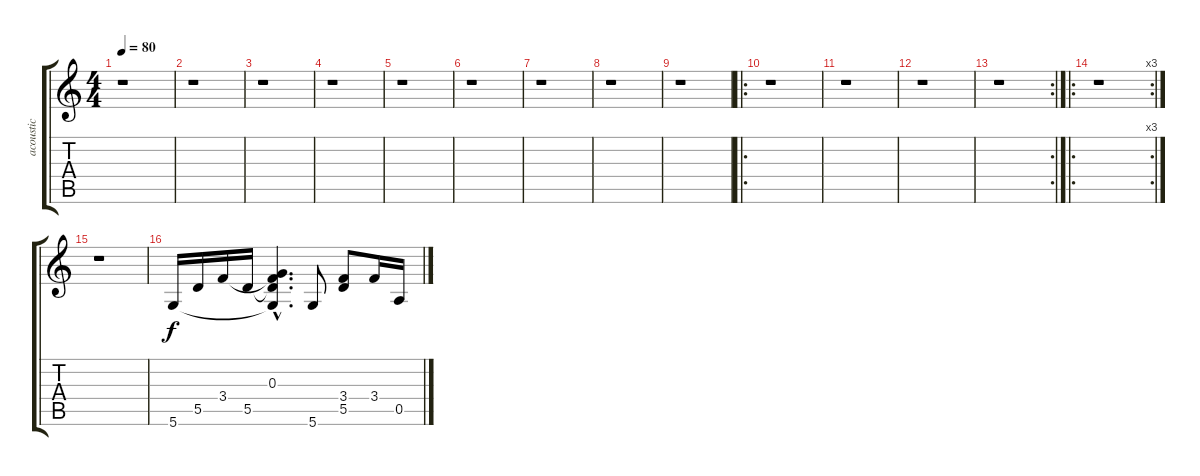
\track ("acoustic" "acoustic") {instrument acousticguitarsteel}
\staff {score tabs}
\tuning (E4 B3 G3 D3 A2 D2) {hide}
\ts (4 4)
\tempo 80
\clef g2
\ks c
r.1{dy f} |
r.1 |
r.1 |
r.1 |
r.1 |
r.1 |
r.1 |
r.1 |
r.1 |
\ro
r.1 |
r.1 |
r.1 |
\rc 2
r.1 |
\ro
\rc 3
r.1 |
r.1 |
5.6.16 5.5.16 3.4.16 5.5.16 (0.3{hac} 3.4{hac t} 5.5{hac t} 5.6{hac t}).4{d} 5.6.8 (3.4 5.5).8 3.4.16 0.5.16
